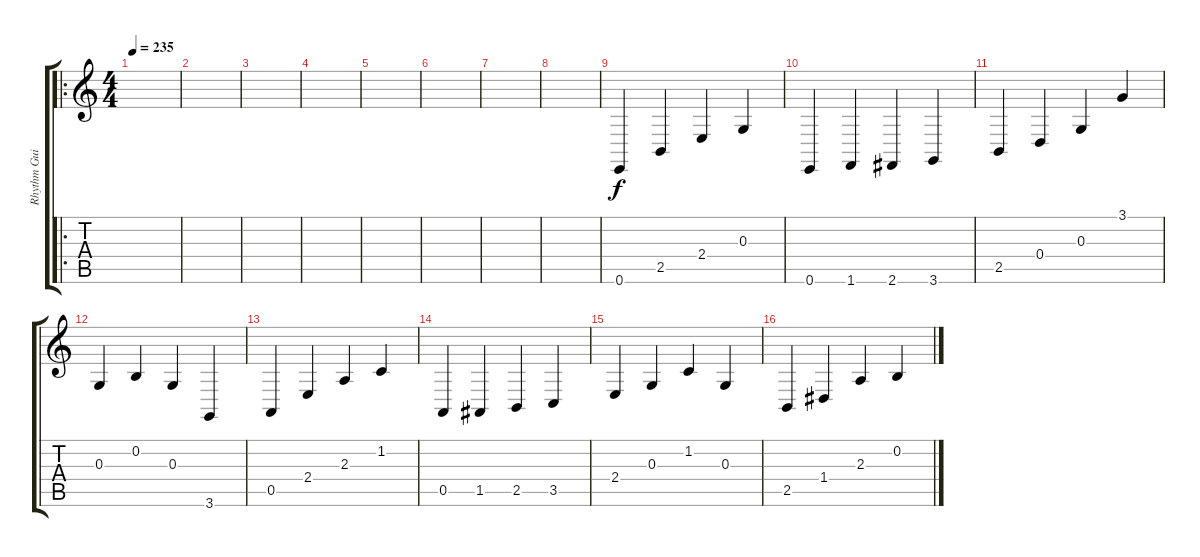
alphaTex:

\track ("Rhythm Guitar 2" "Rhythm Gui") {instrument acousticgrandpiano}
\staff {score tabs}
\tuning (E4 B3 G3 D3 A2 E2) {hide}
\ro
\ts (4 4)
\tempo 235
\clef g2
\ks c
|
|
|
|
|
|
|
|
0.6.4 2.5.4 2.4.4 0.3.4 |
0.6.4 1.6.4 2.6.4 3.6.4 |
2.5.4 0.4.4 0.3.4 3.1.4 |
0.3.4 0.2.4 0.3.4 3.6.4 |
0.5.4 2.4.4 2.3.4 1.2.4 |
0.5.4 1.5.4 2.5.4 3.5.4 |
2.4.4 0.3.4 1.2.4 0.3.4 |
2.5.4 1.4.4 2.3.4 0.2.4
